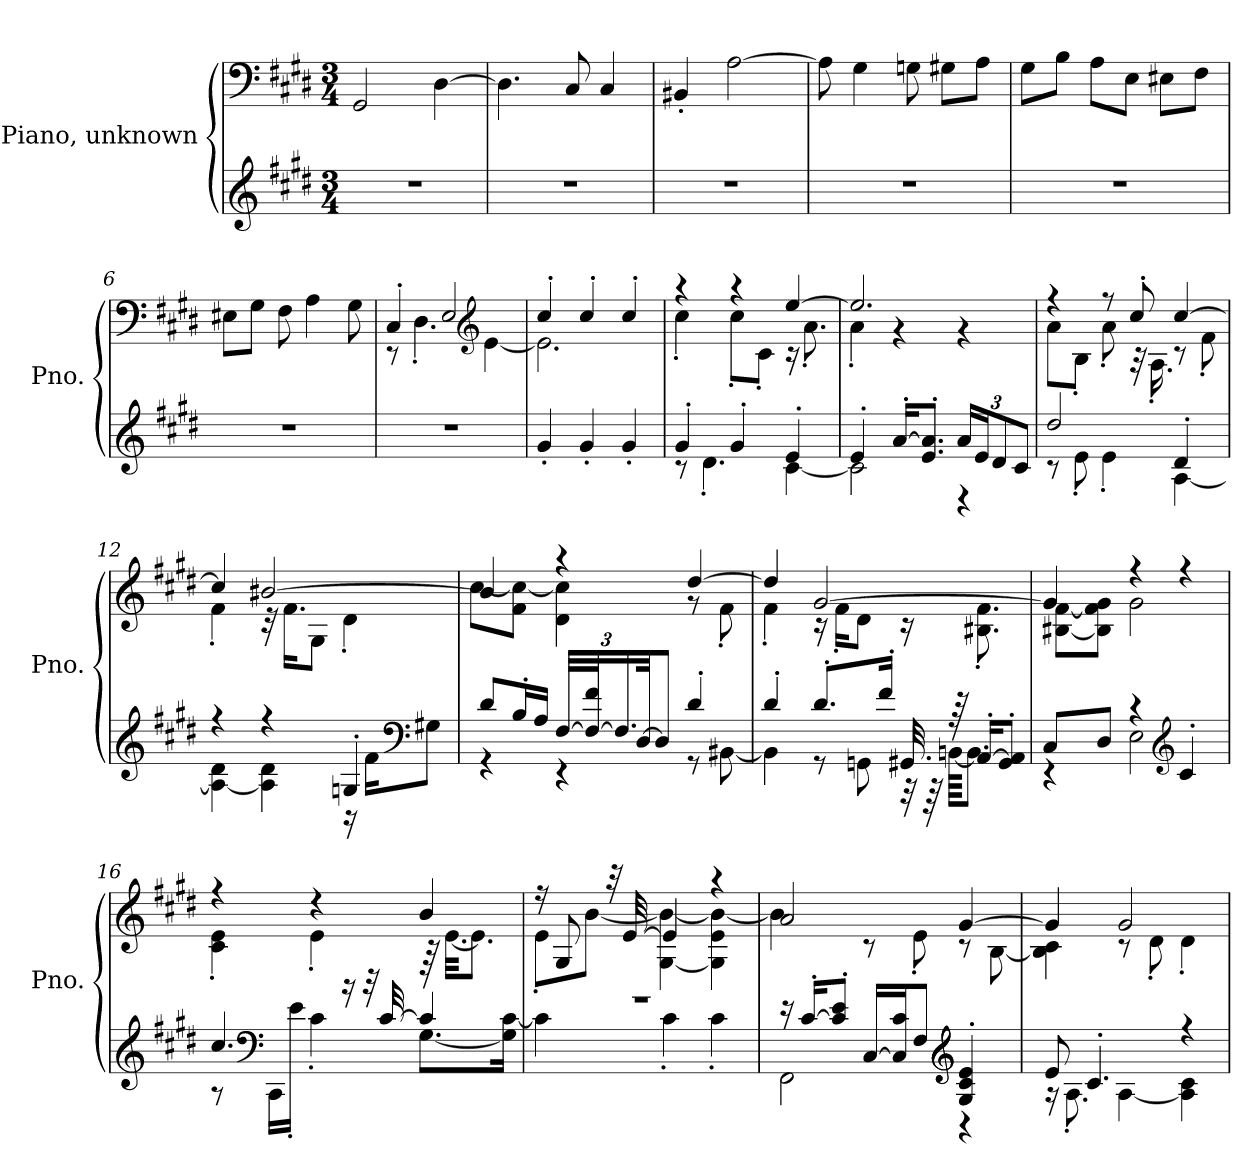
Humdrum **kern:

**kern	**kern
*part1	*part1
*staff2	*staff1
*I"Piano, unknown	*
*I'Pno.	*
*clefG2	*clefF4
*k[f#c#g#d#]	*k[f#c#g#d#]
*M3/4	*M3/4
*MM89	*MM89
=1	=1
2.r	2GG#/
.	[4D#\
=2	=2
2.r	4.D#\]
.	8C#/
.	4C#/
=3	=3
2.r	4BB#X'/
.	[2A\
=4	=4
2.r	8A\]
.	4G#\
.	8Gn\
.	8G#X\L
.	8A\J
=5	=5
2.r	8G#\L
.	8B\J
.	8A\L
.	8E\J
.	8E#X\L
.	8F#\J
=6	=6
2.r	8E#X\L
.	8G#\J
.	8F#\
.	4A\
.	8G#\
=7	=7
*	*^
2.r	4C#'/	8r
.	.	4.D#'\
.	2E/	.
*	*clefG2	*
.	.	[4e\
!!LO:LB:g=z	!!
=8	=8	=8
4g#'/	4cc#'/	2.e\]
4g#'/	4cc#'/	.
4g#'/	4cc#'/	.
=9	=9	=9
*^	*	*
4g#'/	8r	4r	4cc#'\
.	4.d#'\	.	.
4g#'/	.	4r	8cc#'\L
.	.	.	8c#'\J
4e'/	[4c#\	[4ee/	16r
.	.	.	8.a'\
=10	=10	=10	=10
4e'/	2c#\]	2.ee/]	4a'\
[16a'/KL	.	.	4r
8.e/' 8.a/]'J	.	.	.
*Xbrackettup	*	*	*
24a/LL	4r	.	4r
24e/J	.	.	.
12d#/	.	.	.
12c#/J	.	.	.
=11	=11	=11	=11
2dd#/	8r	4r	8a\L
.	8e'\	.	8B'\J
.	4e'\	8r	8a'\
.	.	8cc#'/	32r
.	.	.	16.A'\
4d#'/	[4A\	[4cc#/	8r
.	.	.	8f#'\
=12	=12	=12	=12
4r	4A\_ 4d#\	4cc#/]	4f#'\
4r	4A\] 4d#\	[2b#X/	32r
.	.	.	16.f#\KL
.	.	.	8G#\J
4Gn'/	16r	.	4d#'\
.	16f#\KL	.	.
*clefF4	*	*	*
.	8G#X\J	.	.
!!LO:LB:g=z	!!
=13	=13	=13	=13
8d#/L	4r	4b#/]	[8cc#\L
16B'/L	.	.	8f#\ 8cc#\_J
16A/JJ	.	.	.
[48F#/LLL	4r	4r	4d#\ 4cc#\]
48F#/_ 48f#/J	.	.	.
24.F#/]	.	.	.
[48D#/JK	.	.	.
8D#/J]	.	.	.
4d#'/	8r	[4dd#/	8r
.	[8BB#X\	.	8f#'\
=14	=14	=14	=14
4d#'/	4BB#\]	4dd#/]	4f#'\
8.d#'/L	8r	[2g#/	16r
.	.	.	16f#'\KL
.	8GGn\	.	8d#\J
16f#'/Jk	.	.	.
32.GG#X/	32r	.	16r
.	64r	.	.
64r	[64BBn\KKKL	.	.
[16AA'/KL	8.BB\J]	.	8.B#X\' 8.f#\'
8GG#/' 8AA/]'J	.	.	.
=15	=15	=15	=15
8C#/L	4r	4g#/]	[8B#X\ [8f#\L
8D#/J	.	.	8B#\] 8f#\] 8g#\J
4r	2E\	4r	2g#\
*clefG2	*	*	*
4c#'/	.	4r	.
!!LO:LB:g=z	!!
=16	=16	=16	=16
4.cc#/	8r	4r	4c#\' 4e\'
*clefF4	*	*	*
.	16CC#\LL	.	.
.	16e'\JJ	.	.
.	4c#'\	4r	4e'\
16r	.	.	.
32r	.	.	.
[32c#/	.	.	.
4c#/]	[8.G#\L	4b/	64r
.	.	.	[32.e\KKL
.	.	.	8.e\J]
.	16G#\] [16c#\Jk	.	.
=17	=17	=17	=17
2.r	4c#\]	16r	8e'\L
.	.	8G#/	.
.	.	.	[8b\J
.	.	32r	.
.	.	[32e/	.
.	4c#'\	4e/]	[4G#\ 4b\_
.	4c#'\	4r	4G#\] 4e\ 4b\_
=18	=18	=18	=18
16r	2FF#\	2a/	4b\]
[16c#'/KL	.	.	.
8c#/]' 8e/'J	.	.	.
[16C#/LL	.	.	8r
16C#/] 16c#/J	.	.	.
8F#/J	.	.	8e'\
*clefG2	*	*	*
4G#/' 4c#/' 4e/'	4r	[4g#/	8r
.	.	.	[8B\
!!LO:LB:g=z	!!
=19	=19	=19	=19
8e/	16r	4g#/]	4B\] 4c#\
.	8.A'\	.	.
4.c#'/	.	.	.
.	[4A\	2g#/	8r
.	.	.	8d#'\
4r	4A\] 4c#\	.	4d#'\
*v	*v	*	*
*	*v	*v
=	=
*-	*-
